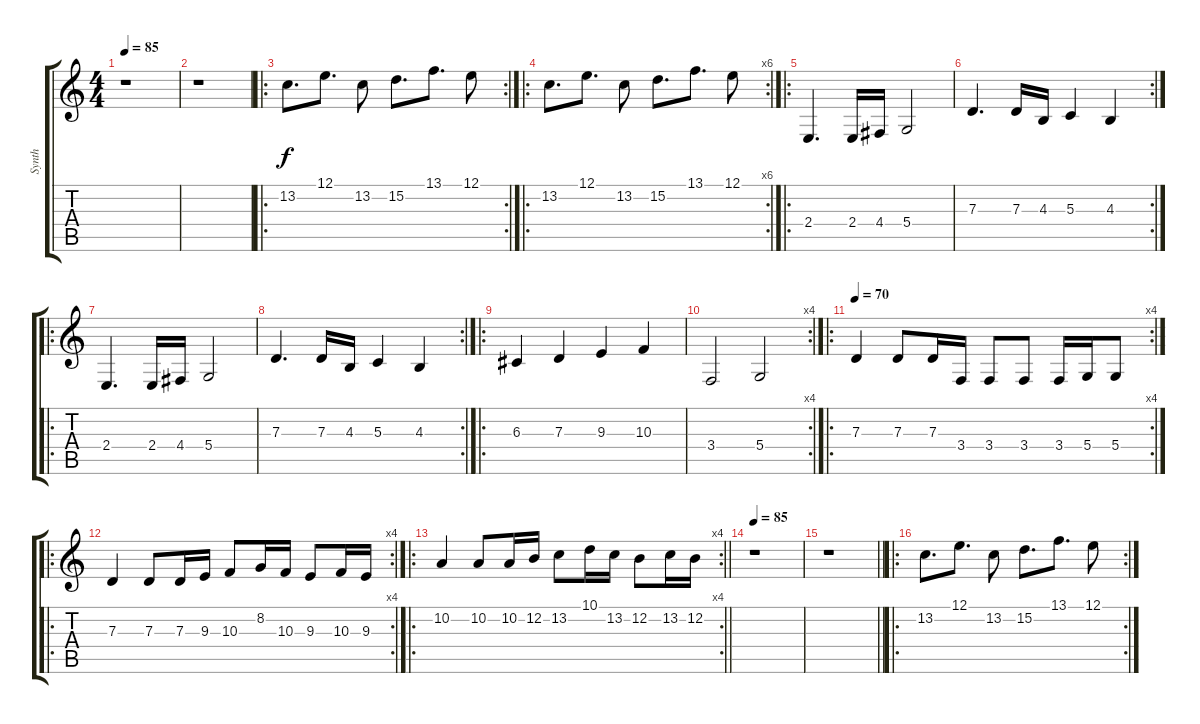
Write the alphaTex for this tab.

\track ("Synth" "Synth") {instrument stringensemble1}
\staff {score tabs}
\tuning (E4 B3 G3 D3 A2 E2) {hide}
\ts (4 4)
\tempo 85
\clef g2
\ks c
r.1{dy f instrument stringensemble1} |
r.1 |
\ro
\rc 2
13.2.8{d} 12.1.8{d} 13.2.8 15.2.8{d} 13.1.8{d} 12.1.8 |
\ro
\rc 6
13.2.8{d} 12.1.8{d} 13.2.8 15.2.8{d} 13.1.8{d} 12.1.8 |
\ro
2.4.4{d} 2.4.16 4.4.16 5.4.2 |
\rc 2
7.3.4{d} 7.3.16 4.3.16 5.3.4 4.3.4 |
\ro
2.4.4{d} 2.4.16 4.4.16 5.4.2 |
\rc 2
7.3.4{d} 7.3.16 4.3.16 5.3.4 4.3.4 |
\ro
6.3.4 7.3.4 9.3.4 10.3.4 |
\rc 4
3.4.2 5.4.2 |
\ro
\rc 4
\tempo 70
7.3.4 7.3.8 7.3.16 3.4.16 3.4.8 3.4.8 3.4.16 5.4.16 5.4.8 |
\ro
\rc 4
7.3.4 7.3.8 7.3.16 9.3.16 10.3.8 8.2.16 10.3.16 9.3.8 10.3.16 9.3.16 |
\ro
\rc 4
\barLineRight lightlight
10.2.4 10.2.8 10.2.16 12.2.16 13.2.8 10.1.16 13.2.16 12.2.8 13.2.16 12.2.16 |
\tempo 85
r.1 |
\barLineRight lightlight
r.1 |
\ro
\rc 2
13.2.8{d} 12.1.8{d} 13.2.8 15.2.8{d} 13.1.8{d} 12.1.8
